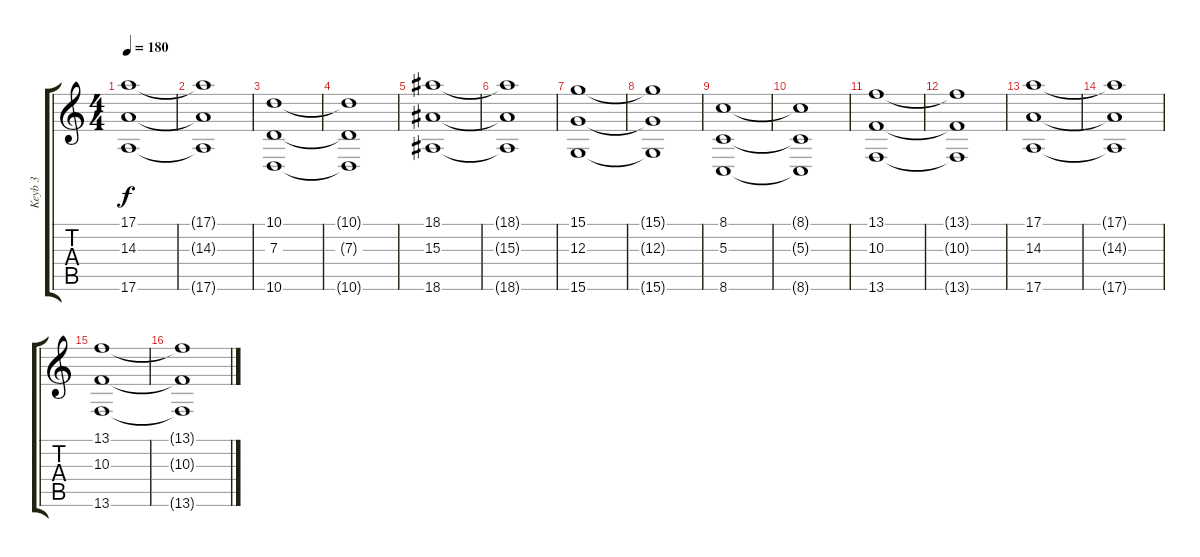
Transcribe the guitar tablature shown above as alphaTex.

\track ("Keyb 3" "Keyb 3") {instrument synthstrings1}
\staff {score tabs}
\tuning (E4 B3 G3 D3 A2 E2) {hide}
\ts (4 4)
\tempo 180
\clef g2
\ks c
(17.1 14.3 17.6).1{dy f} |
(17.1{t} 14.3{t} 17.6{t}).1 |
(10.1 7.3 10.6).1 |
(10.1{t} 7.3{t} 10.6{t}).1 |
(18.1 15.3 18.6).1 |
(18.1{t} 15.3{t} 18.6{t}).1 |
(15.1 12.3 15.6).1 |
(15.1{t} 12.3{t} 15.6{t}).1 |
(8.1 5.3 8.6).1 |
(8.1{t} 5.3{t} 8.6{t}).1 |
(13.1 10.3 13.6).1 |
(13.1{t} 10.3{t} 13.6{t}).1 |
(17.1 14.3 17.6).1 |
(17.1{t} 14.3{t} 17.6{t}).1 |
(13.1 10.3 13.6).1 |
(13.1{t} 10.3{t} 13.6{t}).1
